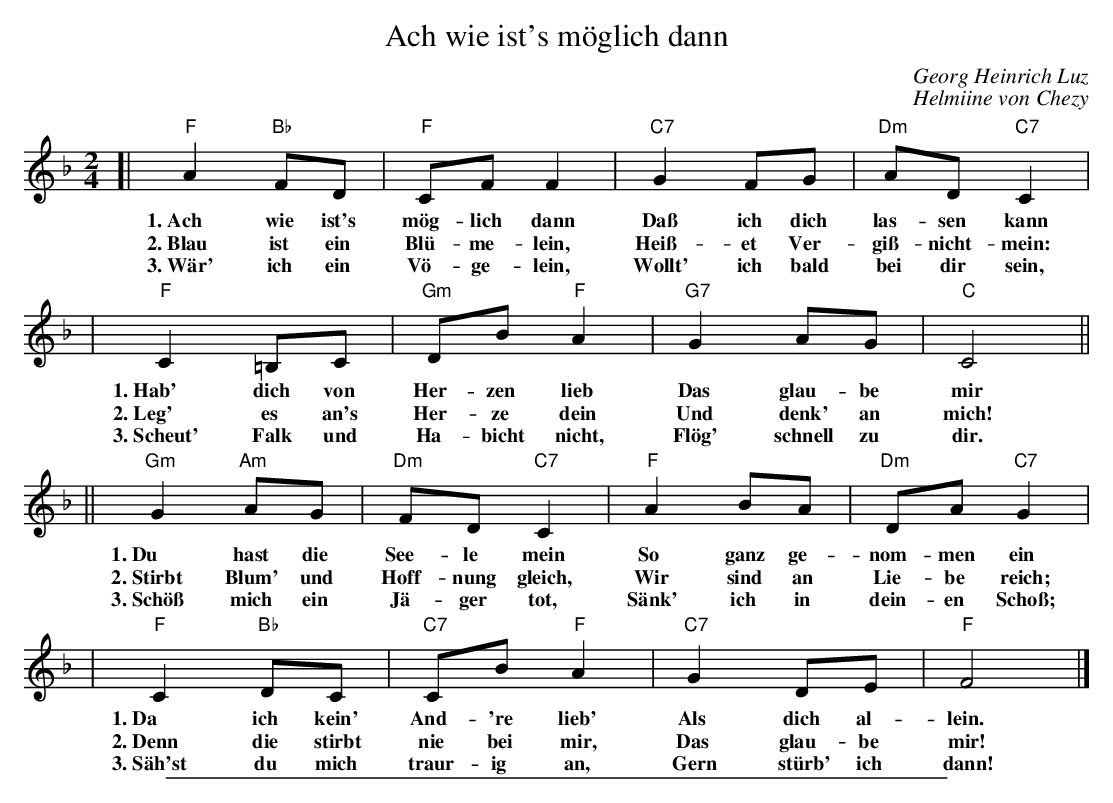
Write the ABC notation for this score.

X:1
T: Ach wie ist's m\"oglich dann
C: Georg Heinrich Luz
C: Helmiine von Chezy
M: 2/4
L: 1/8
K: F
[| "F"A2 "Bb"FD | "F"CF F2 | "C7"G2 FG | "Dm"AD "C7"C2 |
w: 1.~Ach wie ist's m\"og-lich dann | Da\ss ich dich las-sen kann
w: 2.~Blau ist ein Bl\"u-me-lein,   | Hei\ss-et Ver-gi\ss-nicht-mein:
w: 3.~W\"ar' ich ein V\"o-ge-lein,  | Wollt' ich bald bei dir sein,
| "F"C2 =B,C | "Gm"DB "F"A2 | "G7"G2 AG | "C"C4 ||
w: 1.~Hab' dich von Her-zen lieb       | Das glau-be mir
w: 2.~Leg' es an's Her-ze dein         | Und denk' an mich!
w: 3.~Scheut' Falk und Ha-bicht nicht, | Fl\"og' schnell zu dir.
|| "Gm"G2 "Am"AG | "Dm"FD "C7"C2 | "F"A2 BA | "Dm"DA "C7"G2 |
w: 1.~Du hast die See-le mein            | So ganz ge-nom-men ein
w: 2.~Stirbt Blum' und Hoff-nung gleich, | Wir sind an Lie-be reich;
w: 3.~Sch\"o\ss mich ein J\"a-ger tot,   | S\"ank' ich in dein-en Scho\ss;
| "F"C2 "Bb"DC | "C7"CB "F"A2 | "C7"G2 DE | "F"F4 |]
w: 1.~Da ich kein' And-'re lieb'    | Als dich al-lein.
w: 2.~Denn die stirbt nie bei mir,  | Das glau-be mir!
w: 3.~S\"ah'st du mich traur-ig an, | Gern st\"urb' ich dann!
